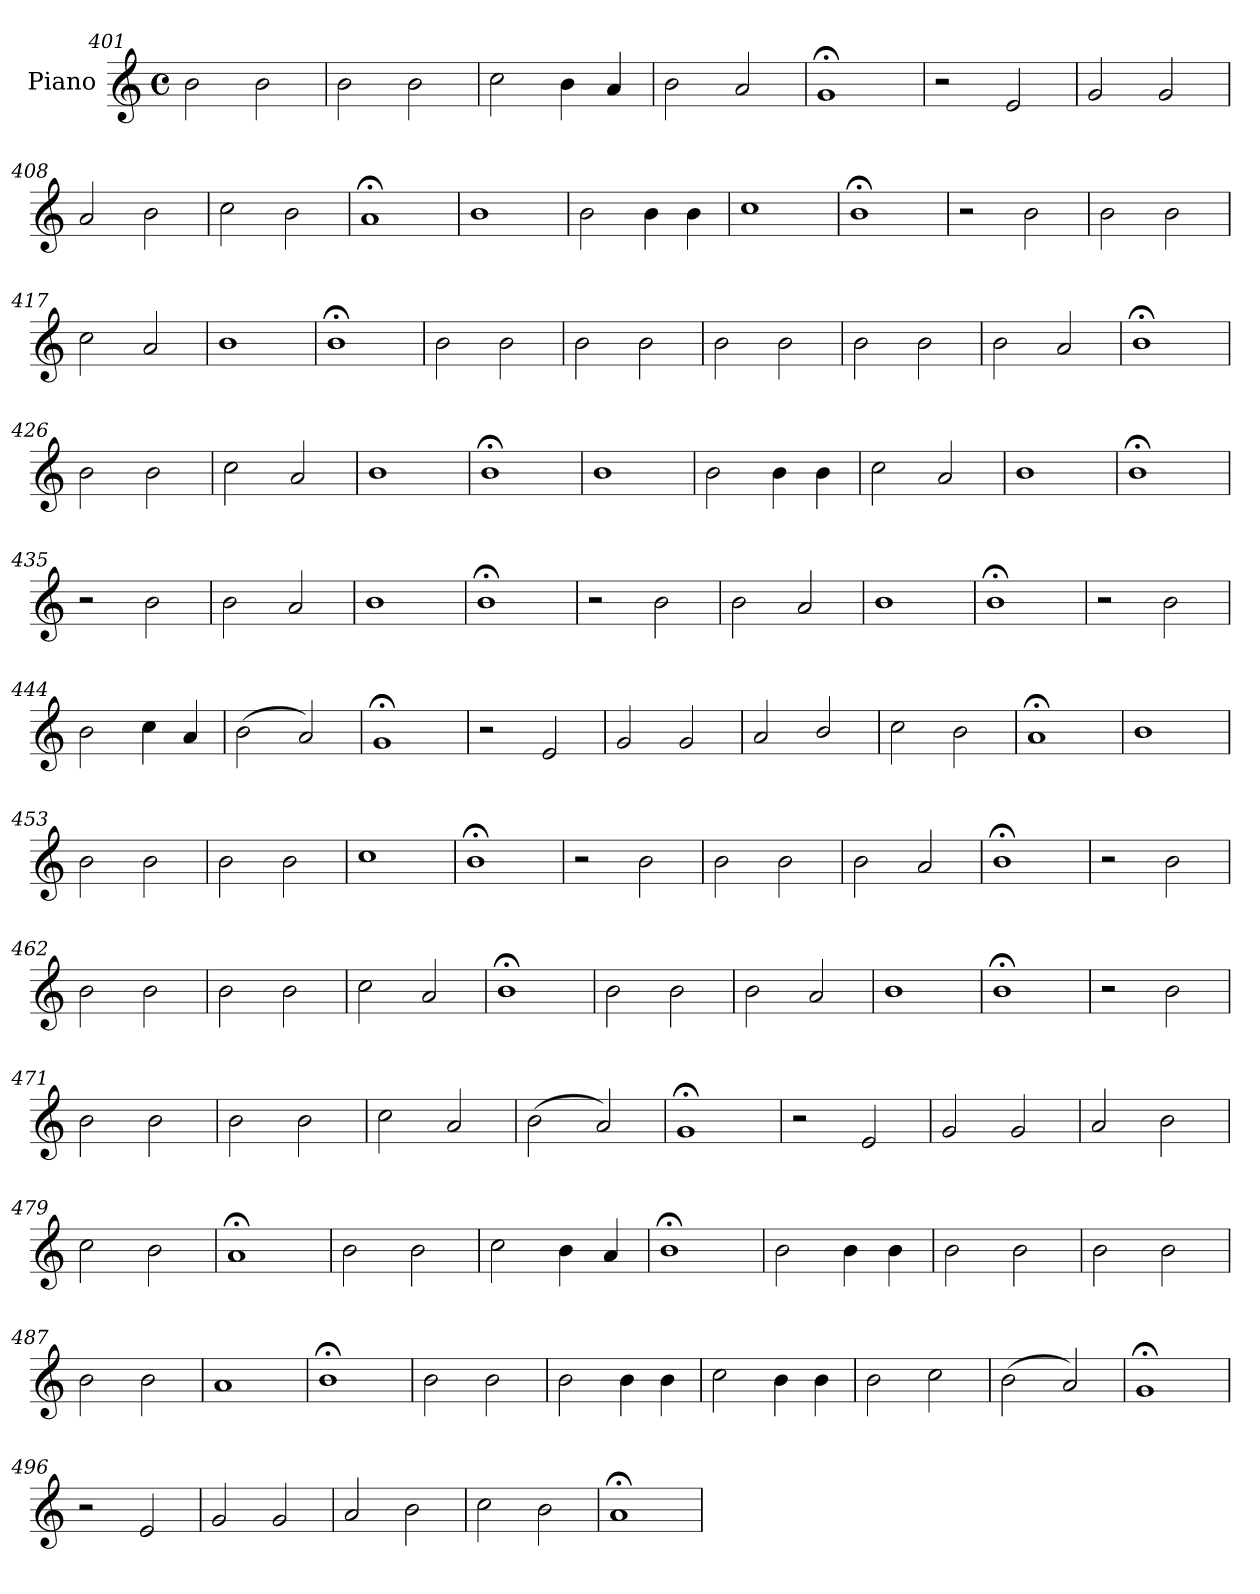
**kern
*part1
*staff1
*I"Piano
*I'Pno.
*clefG2
*k[]
*M4/4
*met(c)
=401
2b\
2b\
=402
2b\
2b\
=403
2cc\
4b\
4a/
=404
2b\
2a/
=405
1g;<
=406
2r
2e/
=407
2g/
2g/
=408
2a/
2b\
!!LO:PB:g=z
=409
2cc\
2b\
=410
1a;<
=411
1b
=412
2b\
4b\
4b\
=413
1cc
=414
1b;<
=415
2r
2b\
=416
2b\
2b\
=417
2cc\
2a/
=418
1b
=419
1b;<
=420
2b\
2b\
=421
2b\
2b\
!!LO:LB:g=z
=422
2b\
2b\
=423
2b\
2b\
=424
2b\
2a/
=425
1b;<
=426
2b\
2b\
=427
2cc\
2a/
=428
1b
=429
1b;<
=430
1b
=431
2b\
4b\
4b\
=432
2cc\
2a/
=433
1b
=434
1b;<
!!LO:LB:g=z
=435
2r
2b\
=436
2b\
2a/
=437
1b
=438
1b;<
=439
2r
2b\
=440
2b\
2a/
=441
1b
=442
1b;<
=443
2r
2b\
=444
2b\
4cc\
4a/
=445
(2b\
2a/)
=446
1g;<
=447
2r
2e/
!!LO:LB:g=z
=448
2g/
2g/
=449
2a/
2b/
=450
2cc\
2b\
=451
1a;<
=452
1b
=453
2b\
2b\
=454
2b\
2b\
=455
1cc
=456
1b;<
=457
2r
2b\
=458
2b\
2b\
=459
2b\
2a/
=460
1b;<
=461
2r
2b\
!!LO:LB:g=z
=462
2b\
2b\
=463
2b\
2b\
=464
2cc\
2a/
=465
1b;<
=466
2b\
2b\
=467
2b\
2a/
=468
1b
=469
1b;<
=470
2r
2b\
=471
2b\
2b\
=472
2b\
2b\
=473
2cc\
2a/
=474
(2b\
2a/)
=475
1g;<
!!LO:LB:g=z
=476
2r
2e/
=477
2g/
2g/
=478
2a/
2b\
=479
2cc\
2b\
=480
1a;<
=481
2b\
2b\
=482
2cc\
4b\
4a/
=483
1b;<
=484
2b\
4b\
4b\
=485
2b\
2b\
=486
2b\
2b\
=487
2b\
2b\
!!LO:LB:g=z
=488
1a
=489
1b;<
=490
2b\
2b\
=491
2b\
4b\
4b\
=492
2cc\
4b\
4b\
=493
2b\
2cc\
=494
(2b\
2a/)
=495
1g;<
=496
2r
2e/
=497
2g/
2g/
=498
2a/
2b\
=499
2cc\
2b\
!!LO:LB:g=z
=500
1a;<
=
*-
